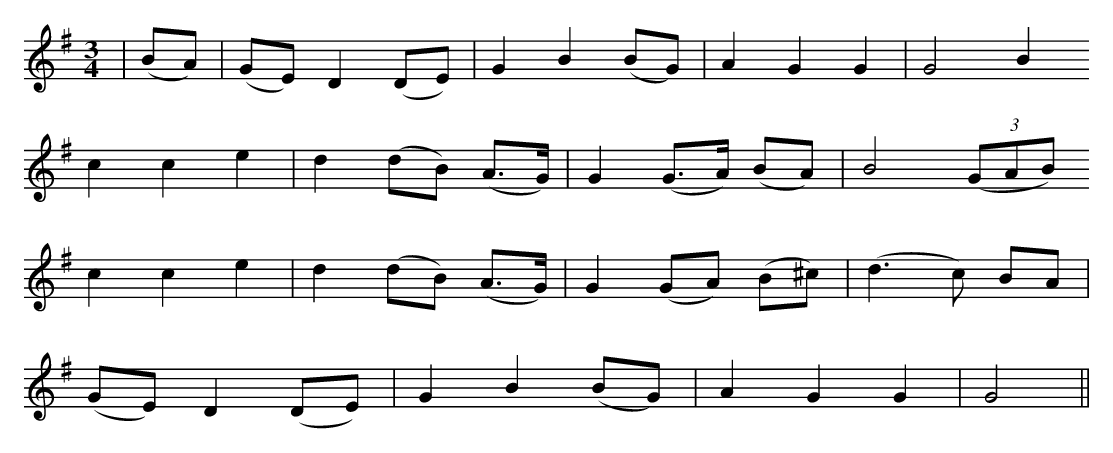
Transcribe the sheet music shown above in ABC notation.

X:1
M:3/4
K:G
|(BA)|(GE) D2 (DE)|G2B2 (BG)|A2G2G2|G4 B2
c2c2e2|d2 (dB) (A>G)|G2 (G>A) (BA)|B4 (3(GAB)
c2c2e2|d2 (dB) (A>G)|G2 (GA) (B^c)|(d2>c2) BA|
(GE) D2 (DE)|G2 B2 (BG)|A2G2G2|G4||
